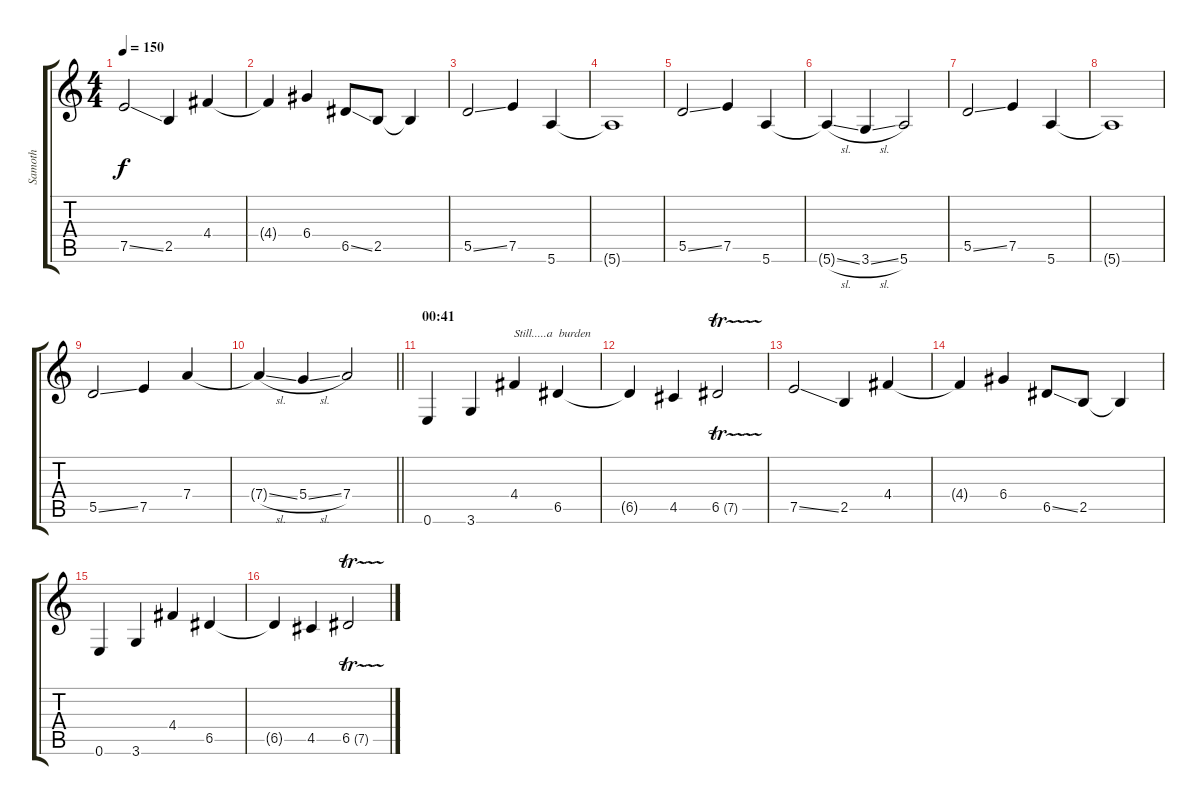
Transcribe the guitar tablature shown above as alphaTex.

\track ("Samoth" "Samoth") {instrument overdrivenguitar}
\staff {score tabs}
\tuning (E4 B3 G3 D3 A2 E2) {hide}
\ts (4 4)
\tempo 150
\clef g2
\ks c
7.5{ss}.2{dy f} 2.5.4 4.4.4 |
4.4{t}.4 6.4.4 6.5{ss}.8 2.5.8 2.5{t}.4 |
5.5{ss}.2 7.5.4 5.6.4 |
5.6{t}.1 |
5.5{ss}.2 7.5.4 5.6.4 |
5.6{sl t}.4 3.6{sl}.4 5.6.2 |
5.5{ss}.2 7.5.4 5.6.4 |
5.6{t}.1 |
5.5{ss}.2 7.5.4 7.4.4 |
\barLineRight lightlight
7.4{sl t}.4 5.4{sl}.4 7.4.2 |
\section ("" "00:41")
0.6.4 3.6.4 4.4.4{txt "Still.....a  burden"} 6.5.4 |
6.5{t}.4 4.5.4 6.5{tr (7 16)}.2 |
7.5{ss}.2 2.5.4 4.4.4 |
4.4{t}.4 6.4.4 6.5{ss}.8 2.5.8 2.5{t}.4 |
0.6.4 3.6.4 4.4.4 6.5.4 |
6.5{t}.4 4.5.4 6.5{tr (7 16)}.2
